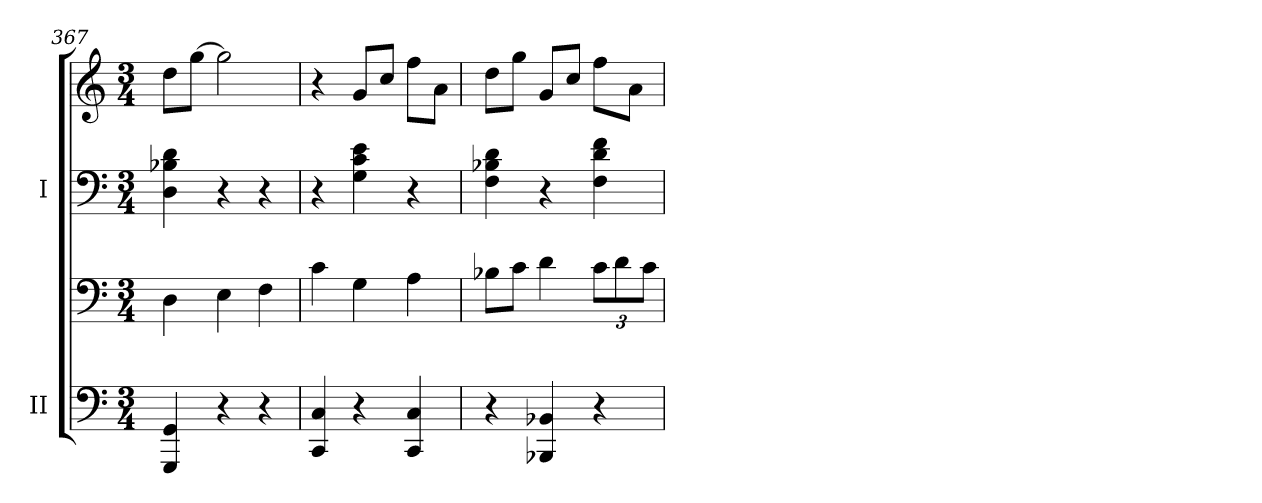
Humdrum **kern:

**kern	**kern	**kern	**kern
*part2	*part2	*part1	*part1
*staff4	*staff3	*staff2	*staff1
*I"II	*	*I"I	*
*I'II	*	*I'I	*
!!LO:LB:g=z
*clefF4	*clefF4	*clefF4	*clefG2
*k[]	*k[]	*k[]	*k[]
*a:	*a:	*a:	*a:
*M3/4	*M3/4	*M3/4	*M3/4
=367	=367	=367	=367
4GGG/ 4GG/	4D\	4D\ 4B-X\ 4d\	8dd\L
.	.	.	[8gg\J
4r	4E\	4r	2gg\]
4r	4F\	4r	.
=368	=368	=368	=368
4CC/ 4C/	4c\	4r	4r
4r	4G\	4G\ 4c\ 4e\	8g/L
.	.	.	8cc/J
4CC/ 4C/	4A\	4r	8ff\L
.	.	.	8a\J
=369	=369	=369	=369
4r	8B-X\L	4F\ 4B-X\ 4d\	8dd\L
.	8c\J	.	8gg\J
4BBB-X/ 4BB-X/	4d\	4r	8g/L
.	.	.	8cc/J
*	*Xbrackettup	*	*
4r	12c\L	4F\ 4d\ 4f\	8ff\L
.	12d\	.	.
.	.	.	8a\J
.	12c\J	.	.
=	=	=	=
*-	*-	*-	*-
